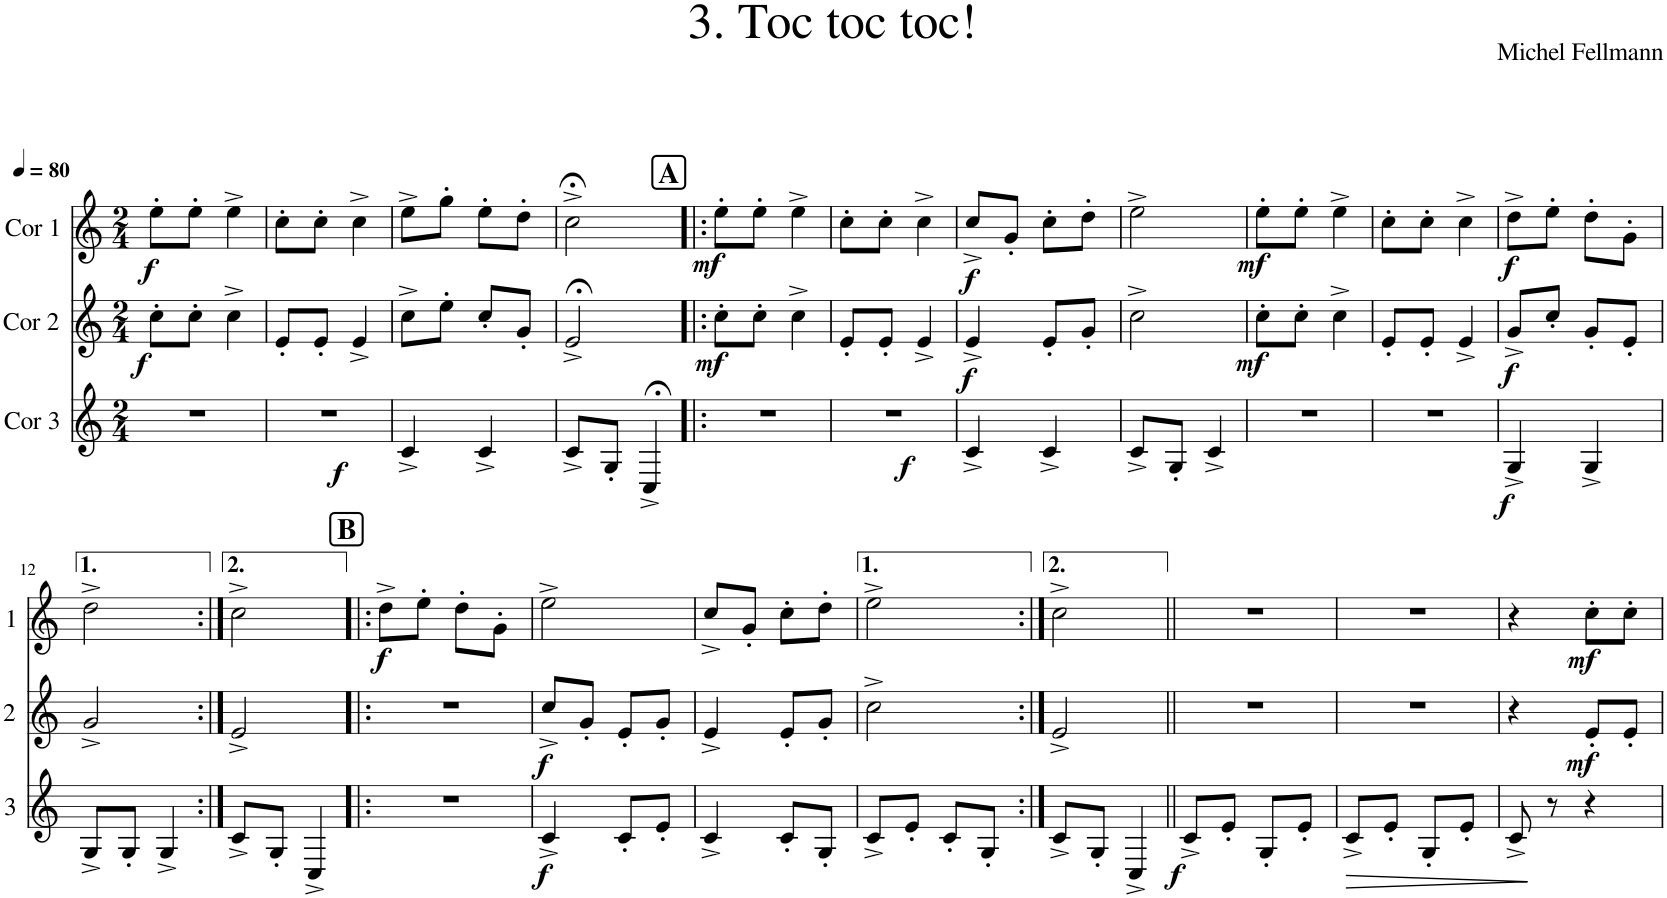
**kern	**dynam	**kern	**dynam	**kern	**dynam
*part3	*part3	*part2	*part2	*part1	*part1
*staff3	*staff3	*staff2	*staff2	*staff1	*staff1
*I"Cor 3	*	*I"Cor 2	*	*I"Cor 1	*
*clefG2	*	*clefG2	*	*clefG2	*
*Trd4c7	*	*Trd4c7	*	*Trd4c7	*
*k[]	*	*k[]	*	*k[]	*
*M2/4	*	*M2/4	*	*M2/4	*
*MM80	*	*MM80	*	*MM80	*
=1	=1	=1	=1	=1	=1
!	!	!	!LO:DY:b	!	!LO:DY:b
2r	.	8cc'\L	f	8ee'\L	f
.	.	8cc'\J	.	8ee'\J	.
.	.	4cc^\	.	4ee^\	.
=2	=2	=2	=2	=2	=2
!	!LO:DY:b	!	!	!	!
2r	f	8e'/L	.	8cc'\L	.
.	.	8e'/J	.	8cc'\J	.
.	.	4e^/	.	4cc^\	.
=3	=3	=3	=3	=3	=3
4c^/	.	8cc^\L	.	8ee^\L	.
.	.	8ee'\J	.	8gg'\J	.
4c^/	.	8cc'/L	.	8ee'\L	.
.	.	8g'/J	.	8dd'\J	.
=4	=4	=4	=4	=4	=4
8c^/L	.	2e;<^/	.	2cc;<^\	.
8G'/J	.	.	.	.	.
4C;<^/	.	.	.	.	.
!!LO:REH:place=s1:a:B:cj:fs=14:t=A
=5!|:	=5!|:	=5!|:	=5!|:	=5!|:	=5!|:
!	!	!	!LO:DY:b	!	!LO:DY:b
2r	.	8cc'\L	mf	8ee'\L	mf
.	.	8cc'\J	.	8ee'\J	.
.	.	4cc^\	.	4ee^\	.
=6	=6	=6	=6	=6	=6
!	!LO:DY:b	!	!	!	!
2r	f	8e'/L	.	8cc'\L	.
.	.	8e'/J	.	8cc'\J	.
.	.	4e^/	.	4cc^\	.
=7	=7	=7	=7	=7	=7
!	!	!	!LO:DY:b	!	!LO:DY:b
4c^/	.	4e^/	f	8cc^/L	f
.	.	.	.	8g'/J	.
4c^/	.	8e'/L	.	8cc'\L	.
.	.	8g'/J	.	8dd'\J	.
=8	=8	=8	=8	=8	=8
8c^/L	.	2cc^\	.	2ee^\	.
8G'/J	.	.	.	.	.
4c^/	.	.	.	.	.
=9	=9	=9	=9	=9	=9
!	!	!	!LO:DY:b	!	!LO:DY:b
2r	.	8cc'\L	mf	8ee'\L	mf
.	.	8cc'\J	.	8ee'\J	.
.	.	4cc^\	.	4ee^\	.
=10	=10	=10	=10	=10	=10
2r	.	8e'/L	.	8cc'\L	.
.	.	8e'/J	.	8cc'\J	.
.	.	4e^/	.	4cc^\	.
=11	=11	=11	=11	=11	=11
!	!LO:DY:b	!	!LO:DY:b	!	!LO:DY:b
4G^/	f	8g^/L	f	8dd^\L	f
.	.	8cc'/J	.	8ee'\J	.
4G^/	.	8g'/L	.	8dd'\L	.
.	.	8e'/J	.	8g'\J	.
!!LO:LB:g=z
=12	=12	=12	=12	=12	=12
8G^/L	.	2g^/	.	2dd^\	.
8G'/J	.	.	.	.	.
4G^/	.	.	.	.	.
=13:|!	=13:|!	=13:|!	=13:|!	=13:|!	=13:|!
8c^/L	.	2e^/	.	2cc^\	.
8G'/J	.	.	.	.	.
4C^/	.	.	.	.	.
!!LO:REH:place=s1:a:B:cj:fs=14:t=B
=14!|:	=14!|:	=14!|:	=14!|:	=14!|:	=14!|:
!	!	!	!	!	!LO:DY:b
2r	.	2r	.	8dd^\L	f
.	.	.	.	8ee'\J	.
.	.	.	.	8dd'\L	.
.	.	.	.	8g'\J	.
=15	=15	=15	=15	=15	=15
!	!LO:DY:b	!	!LO:DY:b	!	!
4c^/	f	8cc^/L	f	2ee^\	.
.	.	8g'/J	.	.	.
8c'/L	.	8e'/L	.	.	.
8e'/J	.	8g'/J	.	.	.
=16	=16	=16	=16	=16	=16
4c^/	.	4e^/	.	8cc^/L	.
.	.	.	.	8g'/J	.
8c'/L	.	8e'/L	.	8cc'\L	.
8G'/J	.	8g'/J	.	8dd'\J	.
=17	=17	=17	=17	=17	=17
8c^/L	.	2cc^\	.	2ee^\	.
8e'/J	.	.	.	.	.
8c'/L	.	.	.	.	.
8G'/J	.	.	.	.	.
=18:|!	=18:|!	=18:|!	=18:|!	=18:|!	=18:|!
8c^/L	.	2e^/	.	2cc^\	.
8G'/J	.	.	.	.	.
4C^/	.	.	.	.	.
=19||	=19||	=19||	=19||	=19||	=19||
!	!LO:DY:b	!	!	!	!
8c^/L	f	2r	.	2r	.
8e'/J	.	.	.	.	.
8G'/L	.	.	.	.	.
8e'/J	.	.	.	.	.
=20	=20	=20	=20	=20	=20
!	!LO:HP:b	!	!	!	!
8c^/L	>	2r	.	2r	.
8e'/J	.	.	.	.	.
8G'/L	.	.	.	.	.
8e'/J	.	.	.	.	.
.	]	.	.	.	.
=21	=21	=21	=21	=21	=21
8c^/	.	4r	.	4r	.
8r	.	.	.	.	.
!	!	!	!LO:DY:b	!	!LO:DY:b
4r	.	8e'/L	mf	8cc'\L	mf
.	.	8e'/J	.	8cc'\J	.
=	=	=	=	=	=
*-	*-	*-	*-	*-	*-
